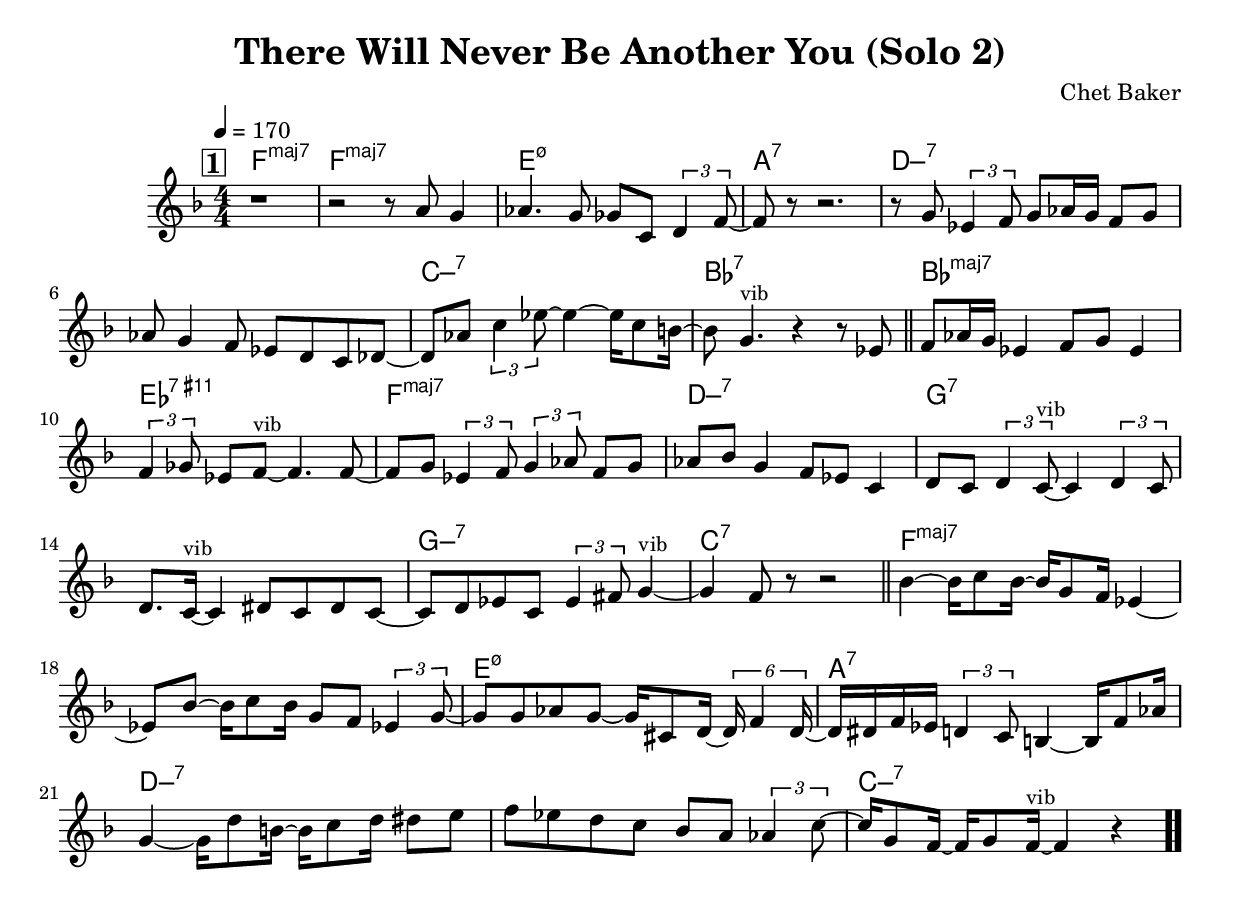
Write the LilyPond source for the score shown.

\version "2.13.2"

#(ly:set-option 'point-and-click #f)

\header {
  title = "There Will Never Be Another You (Solo 2)"
  composer = "Chet Baker"
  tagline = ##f
}
global =
{
    \override Staff.TimeSignature #'style = #'()
    \time 4/4
    \clef "treble"
    \key f \major
    \override Rest #'direction = #'0
    \override MultiMeasureRest #'staff-position = #0
}
\score
{
<<
    \transpose c' c'

    \new ChordNames { \chords {
      \set majorSevenSymbol = \markup { "maj7" }
      \set minorChordModifier = \markup { \char ##x2013 }
      
      | f1:maj | f1:maj | e1:min5-7 | a1:7 | d1:min7 | s1 | c1:min7 | bes1:7 
      | bes1:maj | es1:11+.9 | f1:maj | d1:min7 | g1:7 | s1 | g1:min7 | c1:7 
      | f1:maj | s1 | e1:min5-7 | a1:7 | d1:min7 | s1 | c1:min7|
      }
      }

    \new Staff
    <<
    \transpose c' c'

    {
      \global
  		%\override Score.MetronomeMark #'transparent = ##t
  		%\override Score.MetronomeMark #'stencil = ##f
  		
  		\override HorizontalBracket #'direction = #UP
  		\override HorizontalBracket #'bracket-flare = #'(0 . 0)
  		
  		\override TextSpanner #'dash-fraction = #1.0
  		\override TextSpanner #'bound-details #'left #'text = \markup{ \concat{\draw-line #'(0 . -1.0) \draw-line #'(1.0 . 0) }}
  		\override TextSpanner #'bound-details #'right #'text = \markup{ \concat{ \draw-line #'(1.0 . 0) \draw-line #'(0 . -1.0) }}
          \set Score.markFormatter = #format-mark-box-numbers


      \tempo 4 = 170
      \set Score.currentBarNumber = #1
     
      \bar "||" \mark \default r1 
      | r2 r8 a'8 g'4 
      | aes'4. g'8 ges'8 c'8 \tuplet 3/2 {d'4 f'8~} 
      | f'8 r8 r2. 
      | r8 g'8 \tuplet 3/2 {es'4 f'8} g'8 aes'16 g'16 f'8 g'8 
      | aes'8 g'4 f'8 es'8 d'8 c'8 des'8~ 
      | des'8 aes'8 \tuplet 3/2 {c''4 es''8~} es''4~ es''16 c''8 b'16~ 
      | b'8 g'4.^\markup{\left-align \small vib} r4 r8 es'8 
      \bar "||" f'8 aes'16 g'16 es'4 f'8 g'8 es'4 
      | \tuplet 3/2 {f'4 ges'8} es'8 f'8~^\markup{\left-align \small vib} f'4. f'8~ 
      | f'8 g'8 \tuplet 3/2 {es'4 f'8} \tuplet 3/2 {g'4 aes'8} f'8 g'8 
      | aes'8 bes'8 g'4 f'8 es'8 c'4 
      | d'8 c'8 \tuplet 3/2 {d'4 c'8~^\markup{\left-align \small vib}} c'4 \tuplet 3/2 {d'4 c'8} 
      | d'8. c'16~^\markup{\left-align \small vib} c'4 dis'8 c'8 dis'8 c'8~ 
      | c'8 d'8 es'8 c'8 \tuplet 3/2 {es'4 fis'8} g'4~^\markup{\left-align \small vib} 
      | g'4 f'8 r8 r2 
      \bar "||" bes'4~ bes'16 c''8 bes'16~ bes'16 g'8 f'16 es'4~ 
      | es'8 bes'8~ bes'16 c''8 bes'16 g'8 f'8 \tuplet 3/2 {es'4 g'8~} 
      | g'8 g'8 aes'8 g'8~ g'16 cis'8 d'16~ \tuplet 6/4 {d'16 f'4 d'16~} 
      | d'16 dis'16 f'16 es'16 \tuplet 3/2 {d'4 c'8} b4~ b16 f'8 aes'16 
      | g'4~ g'16 d''8 b'16~ b'16 c''8 d''16 dis''8 e''8 
      | f''8 es''8 d''8 c''8 bes'8 a'8 \tuplet 3/2 {aes'4 c''8~} 
      | c''16 g'8 f'16~ f'16 g'8 f'16~^\markup{\left-align \small vib} f'4 r4\bar  ".."
    }
    >>
>>    
}
